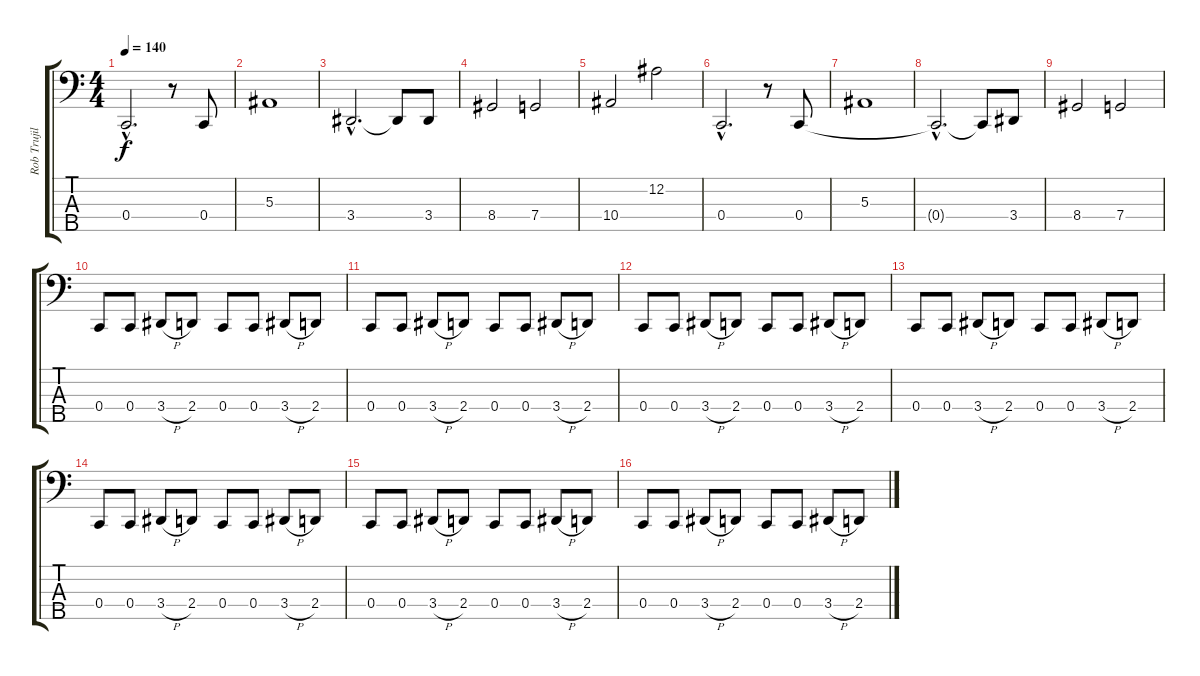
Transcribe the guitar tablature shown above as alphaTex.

\track ("Rob Trujillo" "Rob Trujil") {instrument electricbassfinger}
\staff {score tabs}
\tuning (Eb2 Bb1 F1 C1 G0) {hide}
\ts (4 4)
\tempo 140
\clef f4
\ks c
0.4{hac}.2{d dy f} r.8 0.4.8 |
5.3.1 |
3.4{hac}.2{d} 3.4{t}.8 3.4.8 |
8.4.2 7.4.2 |
10.4.2 12.2.2 |
0.4{hac}.2{d} r.8 0.4.8 |
5.3.1 |
0.4{hac t}.2{d} 0.4{t}.8 3.4.8 |
8.4.2 7.4.2 |
0.4.8 0.4.8 3.4{h}.8 2.4.8 0.4.8 0.4.8 3.4{h}.8 2.4.8 |
0.4.8 0.4.8 3.4{h}.8 2.4.8 0.4.8 0.4.8 3.4{h}.8 2.4.8 |
0.4.8 0.4.8 3.4{h}.8 2.4.8 0.4.8 0.4.8 3.4{h}.8 2.4.8 |
0.4.8 0.4.8 3.4{h}.8 2.4.8 0.4.8 0.4.8 3.4{h}.8 2.4.8 |
0.4.8 0.4.8 3.4{h}.8 2.4.8 0.4.8 0.4.8 3.4{h}.8 2.4.8 |
0.4.8 0.4.8 3.4{h}.8 2.4.8 0.4.8 0.4.8 3.4{h}.8 2.4.8 |
0.4.8 0.4.8 3.4{h}.8 2.4.8 0.4.8 0.4.8 3.4{h}.8 2.4.8
